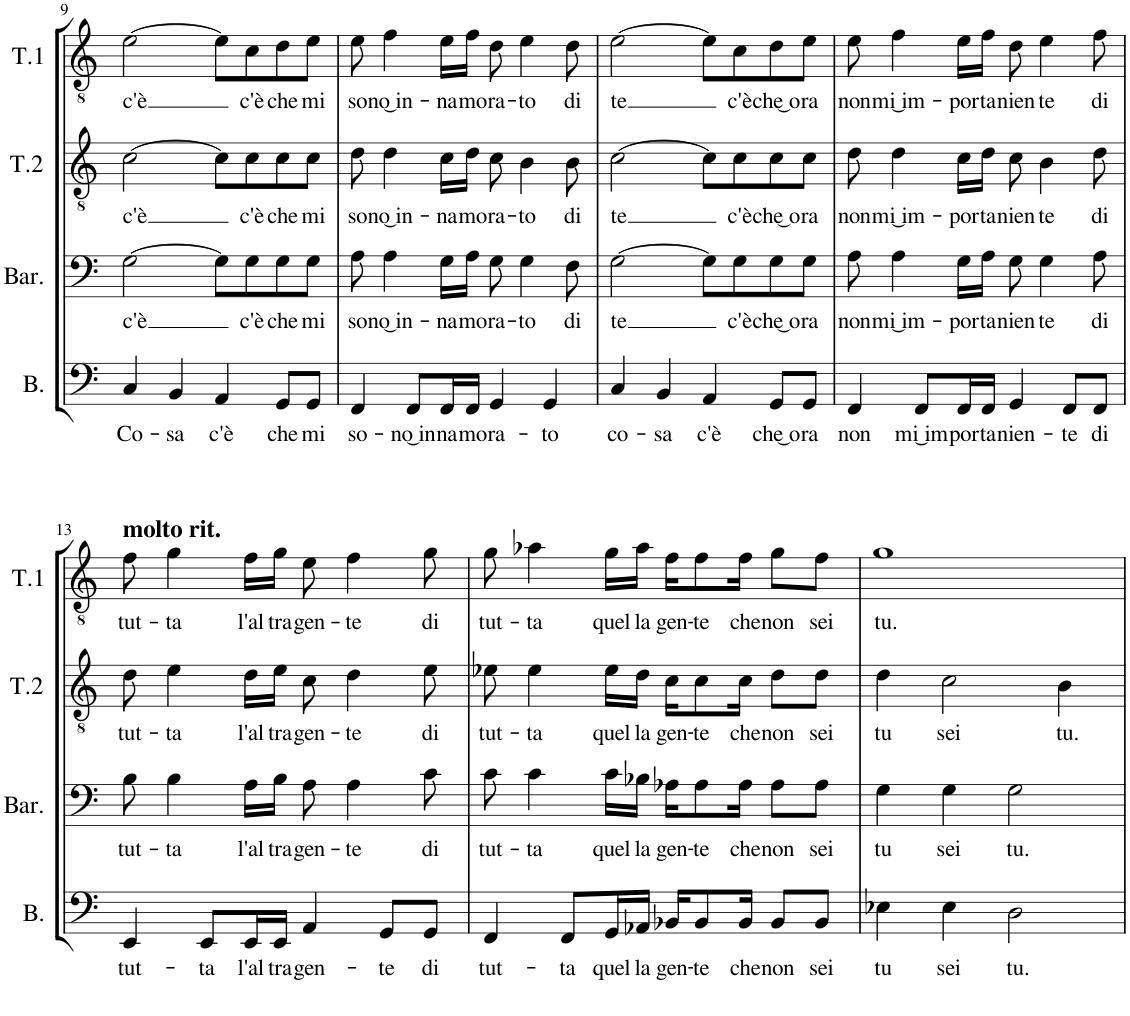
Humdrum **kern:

**kern	**text	**kern	**text	**kern	**text	**kern	**text
*part4	*part4	*part3	*part3	*part2	*part2	*part1	*part1
*staff4	*staff4	*staff3	*staff3	*staff2	*staff2	*staff1	*staff1
*I"Basso	*	*I"Baritono	*	*I"Tenore II	*	*I"Tenore I	*
*I'B.	*	*I'Bar.	*	*I'T.2	*	*I'T.1	*
!!LO:PB:g=z
*clefF4	*	*clefF4	*	*clefGv2	*	*clefGv2	*
*k[]	*	*k[]	*	*k[]	*	*k[]	*
*M4/4	*	*M4/4	*	*M4/4	*	*	*
*met(c)	*	*met(c)	*	*met(c)	*	*	*
=9	=9	=9	=9	=9	=9	=9	=9
!	!LO:LY:b	!	!LO:LY:b	!	!LO:LY:b	!	!LO:LY:b
4C/	Co-	[2G\	c'è	[2c\	c'è	[2e\	c'è
!	!LO:LY:b	!	!	!	!	!	!
4BB/	-sa	.	.	.	.	.	.
!	!LO:LY:b	!	!	!	!	!	!
4AA/	c'è	8G\L]	.	8c\L]	.	8e\L]	.
!	!	!	!LO:LY:b	!	!LO:LY:b	!	!LO:LY:b
.	.	8G\	c'è	8c\	c'è	8c\	c'è
!	!LO:LY:b	!	!LO:LY:b	!	!LO:LY:b	!	!LO:LY:b
8GG/L	che	8G\	che	8c\	che	8d\	che
!	!LO:LY:b	!	!LO:LY:b	!	!LO:LY:b	!	!LO:LY:b
8GG/J	mi	8G\J	mi	8c\J	mi	8e\J	mi
=10	=10	=10	=10	=10	=10	=10	=10
!	!LO:LY:b	!	!LO:LY:b	!	!LO:LY:b	!	!LO:LY:b
4FF/	so-	8A\	so-	8d\	so-	8e\	so-
!	!	!	!LO:LY:b	!	!LO:LY:b	!	!LO:LY:b
.	.	4A\	-no͜ in-	4d\	-no͜ in-	4f\	-no͜ in-
!	!LO:LY:b	!	!	!	!	!	!
8FF/L	-no͜ in-	.	.	.	.	.	.
!	!LO:LY:b	!	!LO:LY:b	!	!LO:LY:b	!	!LO:LY:b
16FF/L	-na-	16G\LL	-na-	16c\LL	-na-	16e\LL	-na-
!	!LO:LY:b	!	!LO:LY:b	!	!LO:LY:b	!	!LO:LY:b
16FF/JJ	-mo-	16A\JJ	-mo-	16d\JJ	-mo-	16f\JJ	-mo-
!	!LO:LY:b	!	!LO:LY:b	!	!LO:LY:b	!	!LO:LY:b
4GG/	-ra-	8G\	-ra-	8c\	-ra-	8d\	-ra-
!	!	!	!LO:LY:b	!	!LO:LY:b	!	!LO:LY:b
.	.	4G\	-to	4B\	-to	4e\	-to
!	!LO:LY:b	!	!	!	!	!	!
4GG/	-to	.	.	.	.	.	.
!	!	!	!LO:LY:b	!	!LO:LY:b	!	!LO:LY:b
.	.	8F\	di	8B\	di	8d\	di
=11	=11	=11	=11	=11	=11	=11	=11
!	!LO:LY:b	!	!LO:LY:b	!	!LO:LY:b	!	!LO:LY:b
4C/	co-	[2G\	te	[2c\	te	[2e\	te
!	!LO:LY:b	!	!	!	!	!	!
4BB/	-sa	.	.	.	.	.	.
!	!LO:LY:b	!	!	!	!	!	!
4AA/	c'è	8G\L]	.	8c\L]	.	8e\L]	.
!	!	!	!LO:LY:b	!	!LO:LY:b	!	!LO:LY:b
.	.	8G\	c'è	8c\	c'è	8c\	c'è
!	!LO:LY:b	!	!LO:LY:b	!	!LO:LY:b	!	!LO:LY:b
8GG/L	che͜ o-	8G\	che͜ o-	8c\	che͜ o-	8d\	che͜ o-
!	!LO:LY:b	!	!LO:LY:b	!	!LO:LY:b	!	!LO:LY:b
8GG/J	-ra	8G\J	-ra	8c\J	-ra	8e\J	-ra
=12	=12	=12	=12	=12	=12	=12	=12
!	!LO:LY:b	!	!LO:LY:b	!	!LO:LY:b	!	!LO:LY:b
4FF/	non	8A\	non	8d\	non	8e\	non
!	!	!	!LO:LY:b	!	!LO:LY:b	!	!LO:LY:b
.	.	4A\	mi͜ im-	4d\	mi͜ im-	4f\	mi͜ im-
!	!LO:LY:b	!	!	!	!	!	!
8FF/L	mi͜ im-	.	.	.	.	.	.
!	!LO:LY:b	!	!LO:LY:b	!	!LO:LY:b	!	!LO:LY:b
16FF/L	-por-	16G\LL	-por-	16c\LL	-por-	16e\LL	-por-
!	!LO:LY:b	!	!LO:LY:b	!	!LO:LY:b	!	!LO:LY:b
16FF/JJ	-ta	16A\JJ	-ta	16d\JJ	-ta	16f\JJ	-ta
!	!LO:LY:b	!	!LO:LY:b	!	!LO:LY:b	!	!LO:LY:b
4GG/	nien-	8G\	nien-	8c\	nien-	8d\	nien-
!	!	!	!LO:LY:b	!	!LO:LY:b	!	!LO:LY:b
.	.	4G\	-te	4B\	-te	4e\	-te
!	!LO:LY:b	!	!	!	!	!	!
8FF/L	-te	.	.	.	.	.	.
!	!LO:LY:b	!	!LO:LY:b	!	!LO:LY:b	!	!LO:LY:b
8FF/J	di	8A\	di	8d\	di	8f\	di
!!LO:LB:g=z
=13	=13	=13	=13	=13	=13	=13	=13
!	!	!	!	!	!	!LO:TX:a:B:t=molto rit.	!
!	!LO:LY:b	!	!LO:LY:b	!	!LO:LY:b	!	!LO:LY:b
4EE/	tut-	8B\	tut-	8d\	tut-	8f\	tut-
!	!	!	!LO:LY:b	!	!LO:LY:b	!	!LO:LY:b
.	.	4B\	-ta	4e\	-ta	4g\	-ta
!	!LO:LY:b	!	!	!	!	!	!
8EE/L	-ta	.	.	.	.	.	.
!	!LO:LY:b	!	!LO:LY:b	!	!LO:LY:b	!	!LO:LY:b
16EE/L	l'al-	16A\LL	l'al-	16d\LL	l'al-	16f\LL	l'al-
!	!LO:LY:b	!	!LO:LY:b	!	!LO:LY:b	!	!LO:LY:b
16EE/JJ	-tra	16B\JJ	-tra	16e\JJ	-tra	16g\JJ	-tra
!	!LO:LY:b	!	!LO:LY:b	!	!LO:LY:b	!	!LO:LY:b
4AA/	gen-	8A\	gen-	8c\	gen-	8e\	gen-
!	!	!	!LO:LY:b	!	!LO:LY:b	!	!LO:LY:b
.	.	4A\	-te	4d\	-te	4f\	-te
!	!LO:LY:b	!	!	!	!	!	!
8GG/L	-te	.	.	.	.	.	.
!	!LO:LY:b	!	!LO:LY:b	!	!LO:LY:b	!	!LO:LY:b
8GG/J	di	8c\	di	8e\	di	8g\	di
=14	=14	=14	=14	=14	=14	=14	=14
!	!LO:LY:b	!	!LO:LY:b	!	!LO:LY:b	!	!LO:LY:b
4FF/	tut-	8c\	tut-	8e-X\	tut-	8g\	tut-
!	!	!	!LO:LY:b	!	!LO:LY:b	!	!LO:LY:b
.	.	4c\	-ta	4e-\	-ta	4a-X\	-ta
!	!LO:LY:b	!	!	!	!	!	!
8FF/L	-ta	.	.	.	.	.	.
!	!LO:LY:b	!	!LO:LY:b	!	!LO:LY:b	!	!LO:LY:b
16GG/L	quel-	16c\LL	quel-	16e-\LL	quel-	16g\LL	quel-
!	!LO:LY:b	!	!LO:LY:b	!	!LO:LY:b	!	!LO:LY:b
16AA-X/JJ	-la	16B-X\JJ	-la	16d\JJ	-la	16a-\JJ	-la
!	!LO:LY:b	!	!LO:LY:b	!	!LO:LY:b	!	!LO:LY:b
16BB-X/KL	gen-	16A-X\KL	gen-	16c\KL	gen-	16f\KL	gen-
!	!LO:LY:b	!	!LO:LY:b	!	!LO:LY:b	!	!LO:LY:b
8BB-/	-te	8A-\	-te	8c\	-te	8f\	-te
!	!LO:LY:b	!	!LO:LY:b	!	!LO:LY:b	!	!LO:LY:b
16BB-/Jk	che	16A-\Jk	che	16c\Jk	che	16f\Jk	che
!	!LO:LY:b	!	!LO:LY:b	!	!LO:LY:b	!	!LO:LY:b
8BB-/L	non	8A-\L	non	8d\L	non	8g\L	non
!	!LO:LY:b	!	!LO:LY:b	!	!LO:LY:b	!	!LO:LY:b
8BB-/J	sei	8A-\J	sei	8d\J	sei	8f\J	sei
=15	=15	=15	=15	=15	=15	=15	=15
!	!LO:LY:b	!	!LO:LY:b	!	!LO:LY:b	!	!LO:LY:b
4E-X\	tu	4G\	tu	4d\	tu	1g	tu.
!	!LO:LY:b	!	!LO:LY:b	!	!LO:LY:b	!	!
4E-\	sei	4G\	sei	2c\	sei	.	.
!	!LO:LY:b	!	!LO:LY:b	!	!	!	!
2D\	tu.	2G\	tu.	.	.	.	.
!	!	!	!	!	!LO:LY:b	!	!
.	.	.	.	4B\	tu.	.	.
=	=	=	=	=	=	=	=
*-	*-	*-	*-	*-	*-	*-	*-
